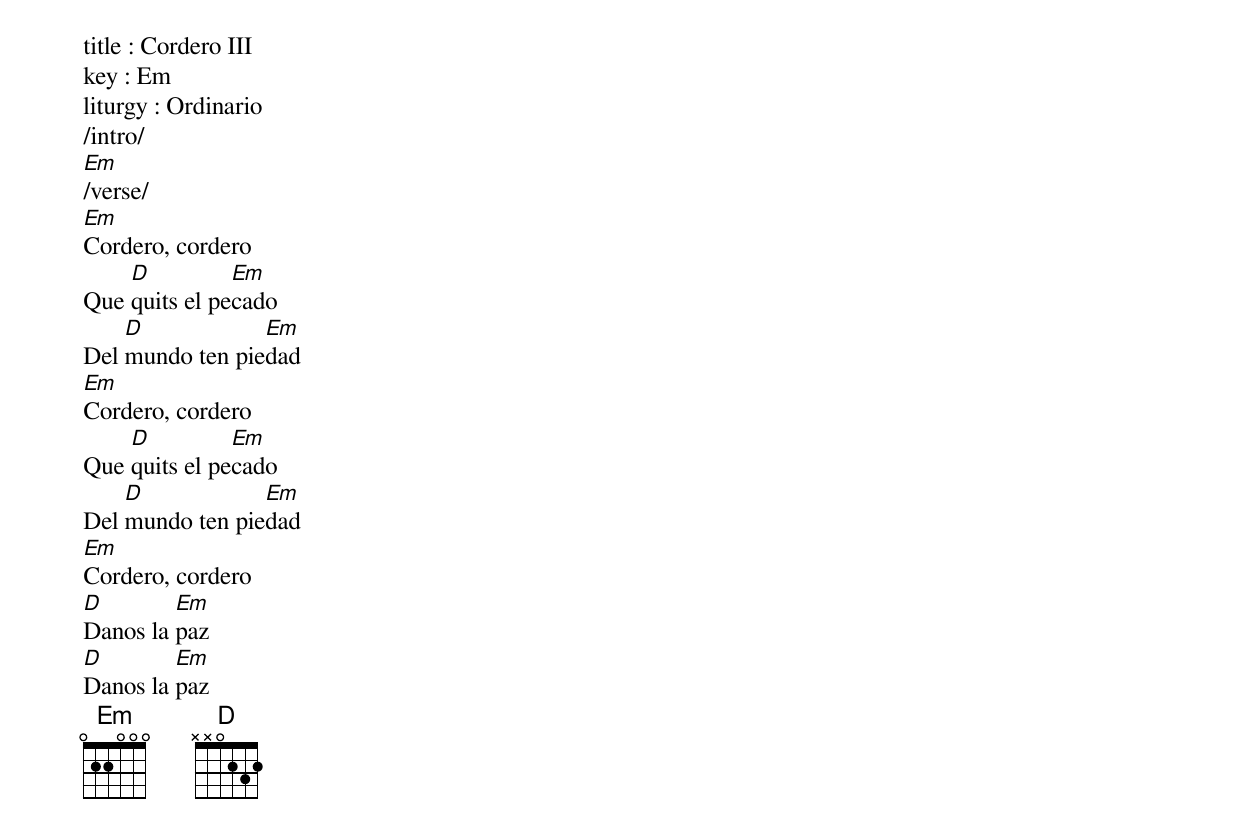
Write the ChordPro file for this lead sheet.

title : Cordero III
key : Em
liturgy : Ordinario
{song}
/intro/
[Em]
/verse/
[Em]Cordero, cordero
Que [D]quits el pe[Em]cado
Del [D]mundo ten pie[Em]dad
[Em]Cordero, cordero
Que [D]quits el pe[Em]cado
Del [D]mundo ten pie[Em]dad
[Em]Cordero, cordero
[D]Danos la [Em]paz
[D]Danos la [Em]paz
